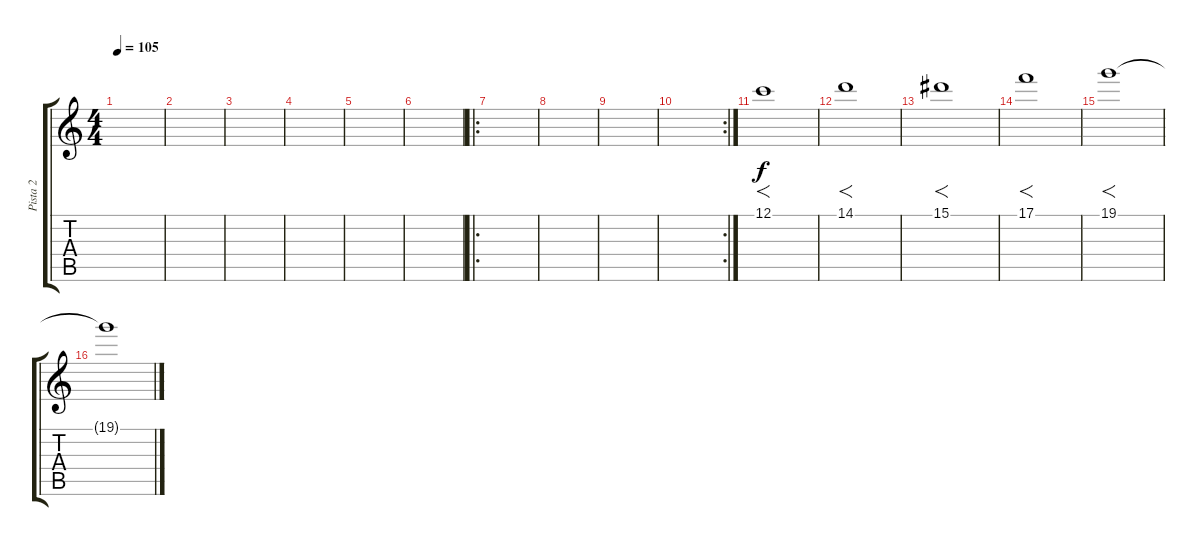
\track ("Pista 2" "Pista 2") {instrument overdrivenguitar}
\staff {score tabs}
\tuning (C4 G3 Eb3 Bb2 F2 C2) {hide}
\ts (4 4)
\tempo 105
\clef g2
\ks c
|
|
|
|
|
|
\ro
|
|
|
\rc 2
|
12.1.1{f volume 13} |
14.1.1{f} |
15.1.1{f} |
17.1.1{f} |
19.1.1{f volume 13} |
19.1{t}.1
